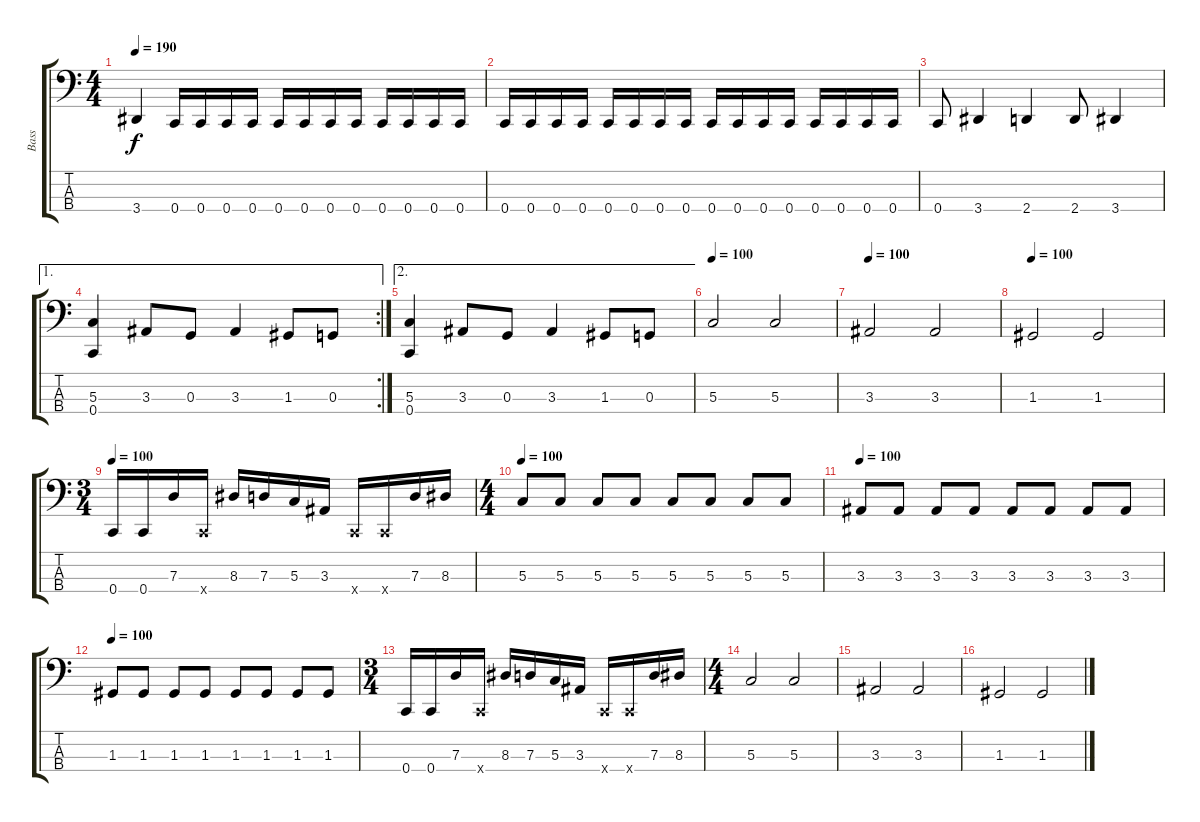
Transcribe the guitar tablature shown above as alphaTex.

\track ("Bass" "Bass") {instrument electricbassfinger}
\staff {score tabs}
\tuning (F2 C2 G1 C1) {hide}
\ts (4 4)
\tempo 190
\clef f4
\ks c
3.4.4{dy f} 0.4.16 0.4.16 0.4.16 0.4.16 0.4.16 0.4.16 0.4.16 0.4.16 0.4.16 0.4.16 0.4.16 0.4.16 |
0.4.16 0.4.16 0.4.16 0.4.16 0.4.16 0.4.16 0.4.16 0.4.16 0.4.16 0.4.16 0.4.16 0.4.16 0.4.16 0.4.16 0.4.16 0.4.16 |
0.4.8 3.4.4 2.4.4 2.4.8 3.4.4 |
\ae 1
\rc 2
(5.3 0.4).4 3.3.8 0.3.8 3.3.4 1.3.8 0.3.8 |
\ae 2
(5.3 0.4).4 3.3.8 0.3.8 3.3.4 1.3.8 0.3.8 |
\tempo 100
5.3.2 5.3.2 |
\tempo 100
3.3.2 3.3.2 |
\tempo 100
1.3.2 1.3.2 |
\ts (3 4)
\tempo 100
0.4.16 0.4.16 7.3.16 0.4{x}.16 8.3.16 7.3.16 5.3.16 3.3.16 0.4{x}.16 0.4{x}.16 7.3.16 8.3.16 |
\ts (4 4)
\tempo 100
5.3.8 5.3.8 5.3.8 5.3.8 5.3.8 5.3.8 5.3.8 5.3.8 |
\tempo 100
3.3.8 3.3.8 3.3.8 3.3.8 3.3.8 3.3.8 3.3.8 3.3.8 |
\tempo 100
1.3.8 1.3.8 1.3.8 1.3.8 1.3.8 1.3.8 1.3.8 1.3.8 |
\ts (3 4)
0.4.16 0.4.16 7.3.16 0.4{x}.16 8.3.16 7.3.16 5.3.16 3.3.16 0.4{x}.16 0.4{x}.16 7.3.16 8.3.16 |
\ts (4 4)
5.3.2 5.3.2 |
3.3.2 3.3.2 |
1.3.2 1.3.2
